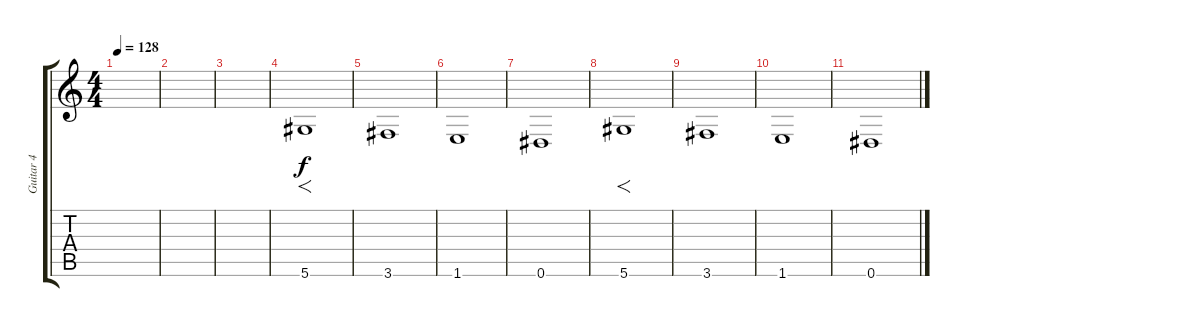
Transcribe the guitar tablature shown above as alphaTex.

\track ("Guitar 4" "Guitar 4") {instrument distortionguitar}
\staff {score tabs}
\tuning (Eb4 Bb3 Gb3 Db3 Ab2 Eb2) {hide}
\ts (4 4)
\tempo 128
\clef g2
\ks c
|
|
|
5.6.1{f volume 16 balance 14 instrument trombone} |
3.6.1 |
1.6.1 |
0.6.1 |
5.6.1{f volume 16 balance 14 instrument trombone} |
3.6.1 |
1.6.1 |
0.6.1
